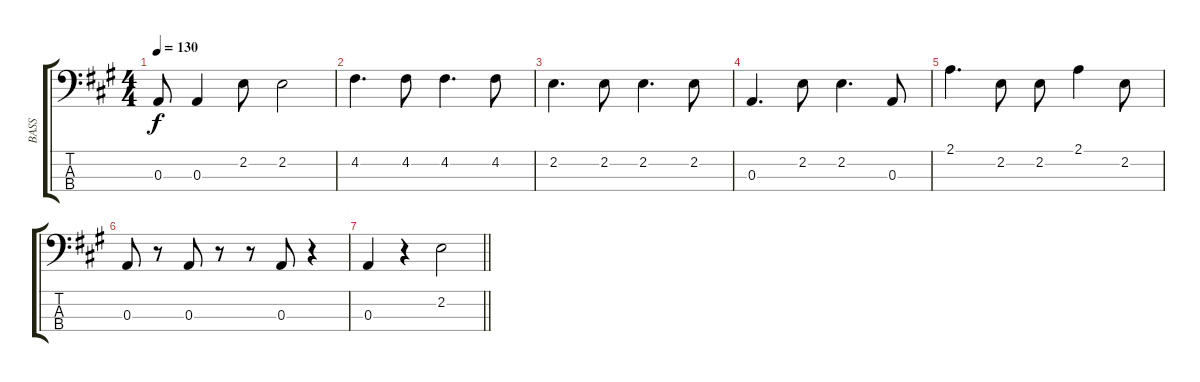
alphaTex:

\track ("BASS" "BASS") {instrument electricbassfinger}
\staff {score tabs}
\tuning (G2 D2 A1 E1) {hide}
\ts (4 4)
\tempo 130
\clef f4
\ks a
0.3{t}.8{dy f} 0.3.4 2.2.8 2.2.2 |
4.2.4{d} 4.2.8 4.2.4{d} 4.2.8 |
2.2.4{d} 2.2.8 2.2.4{d} 2.2.8 |
0.3.4{d} 2.2.8 2.2.4{d} 0.3.8 |
2.1.4{d} 2.2.8 2.2.8 2.1.4 2.2.8 |
0.3.8 r.8 0.3.8 r.8 r.8 0.3.8 r.4 |
\barLineRight lightlight
0.3.4 r.4 2.2.2
